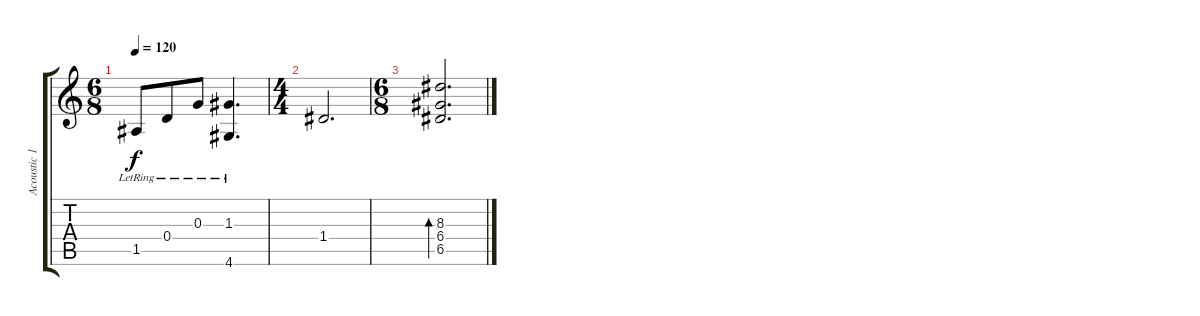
\track ("Acoustic 1" "Acoustic 1") {instrument acousticguitarsteel}
\staff {score tabs}
\tuning (E4 B3 G3 D3 A2 E2) {hide}
\ts (6 8)
\tempo 120
\clef g2
\ks c
1.5{lr}.8{dy f} 0.4{lr}.8 0.3{lr}.8 (1.3 4.6{lr}).4{d} |
\ts (4 4)
1.4.2{d} |
\ts (6 8)
(8.3 6.4 6.5).2{d bd 480}
